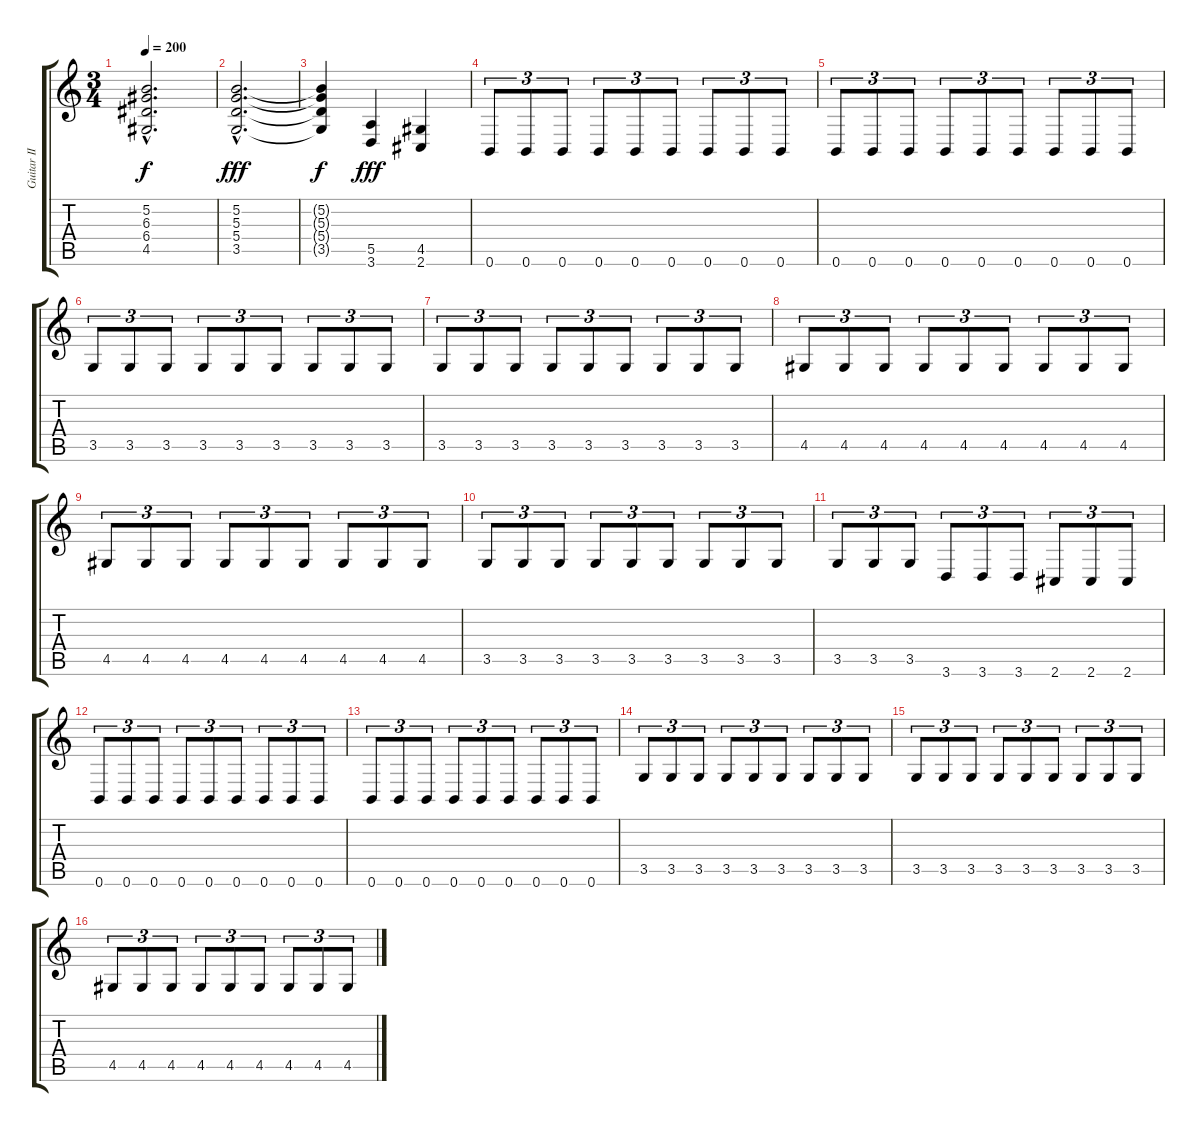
\track ("Guitar II" "Guitar II") {instrument distortionguitar}
\staff {score tabs}
\tuning (B3 Gb3 D3 A2 E2 B1) {hide}
\ts (3 4)
\tempo 200
\clef g2
\ks c
(5.2{hac t} 6.3{hac t} 6.4{hac t} 4.5{hac t}).2{d dy f} |
(5.2{hac} 5.3{hac} 5.4{hac} 3.5{hac}).2{d dy fff} |
(5.2{t} 5.3{t} 5.4{t} 3.5{t}).4{dy f} (5.5 3.6).4{dy fff} (4.5 2.6).4 |
0.6.8{tu (3 2)} 0.6.8{tu (3 2)} 0.6.8{tu (3 2)} 0.6.8{tu (3 2)} 0.6.8{tu (3 2)} 0.6.8{tu (3 2)} 0.6.8{tu (3 2)} 0.6.8{tu (3 2)} 0.6.8{tu (3 2)} |
0.6.8{tu (3 2)} 0.6.8{tu (3 2)} 0.6.8{tu (3 2)} 0.6.8{tu (3 2)} 0.6.8{tu (3 2)} 0.6.8{tu (3 2)} 0.6.8{tu (3 2)} 0.6.8{tu (3 2)} 0.6.8{tu (3 2)} |
3.5.8{tu (3 2)} 3.5.8{tu (3 2)} 3.5.8{tu (3 2)} 3.5.8{tu (3 2)} 3.5.8{tu (3 2)} 3.5.8{tu (3 2)} 3.5.8{tu (3 2)} 3.5.8{tu (3 2)} 3.5.8{tu (3 2)} |
3.5.8{tu (3 2)} 3.5.8{tu (3 2)} 3.5.8{tu (3 2)} 3.5.8{tu (3 2)} 3.5.8{tu (3 2)} 3.5.8{tu (3 2)} 3.5.8{tu (3 2)} 3.5.8{tu (3 2)} 3.5.8{tu (3 2)} |
4.5.8{tu (3 2)} 4.5.8{tu (3 2)} 4.5.8{tu (3 2)} 4.5.8{tu (3 2)} 4.5.8{tu (3 2)} 4.5.8{tu (3 2)} 4.5.8{tu (3 2)} 4.5.8{tu (3 2)} 4.5.8{tu (3 2)} |
4.5.8{tu (3 2)} 4.5.8{tu (3 2)} 4.5.8{tu (3 2)} 4.5.8{tu (3 2)} 4.5.8{tu (3 2)} 4.5.8{tu (3 2)} 4.5.8{tu (3 2)} 4.5.8{tu (3 2)} 4.5.8{tu (3 2)} |
3.5.8{tu (3 2)} 3.5.8{tu (3 2)} 3.5.8{tu (3 2)} 3.5.8{tu (3 2)} 3.5.8{tu (3 2)} 3.5.8{tu (3 2)} 3.5.8{tu (3 2)} 3.5.8{tu (3 2)} 3.5.8{tu (3 2)} |
3.5.8{tu (3 2)} 3.5.8{tu (3 2)} 3.5.8{tu (3 2)} 3.6.8{tu (3 2)} 3.6.8{tu (3 2)} 3.6.8{tu (3 2)} 2.6.8{tu (3 2)} 2.6.8{tu (3 2)} 2.6.8{tu (3 2)} |
0.6.8{tu (3 2)} 0.6.8{tu (3 2)} 0.6.8{tu (3 2)} 0.6.8{tu (3 2)} 0.6.8{tu (3 2)} 0.6.8{tu (3 2)} 0.6.8{tu (3 2)} 0.6.8{tu (3 2)} 0.6.8{tu (3 2)} |
0.6.8{tu (3 2)} 0.6.8{tu (3 2)} 0.6.8{tu (3 2)} 0.6.8{tu (3 2)} 0.6.8{tu (3 2)} 0.6.8{tu (3 2)} 0.6.8{tu (3 2)} 0.6.8{tu (3 2)} 0.6.8{tu (3 2)} |
3.5.8{tu (3 2)} 3.5.8{tu (3 2)} 3.5.8{tu (3 2)} 3.5.8{tu (3 2)} 3.5.8{tu (3 2)} 3.5.8{tu (3 2)} 3.5.8{tu (3 2)} 3.5.8{tu (3 2)} 3.5.8{tu (3 2)} |
3.5.8{tu (3 2)} 3.5.8{tu (3 2)} 3.5.8{tu (3 2)} 3.5.8{tu (3 2)} 3.5.8{tu (3 2)} 3.5.8{tu (3 2)} 3.5.8{tu (3 2)} 3.5.8{tu (3 2)} 3.5.8{tu (3 2)} |
4.5.8{tu (3 2)} 4.5.8{tu (3 2)} 4.5.8{tu (3 2)} 4.5.8{tu (3 2)} 4.5.8{tu (3 2)} 4.5.8{tu (3 2)} 4.5.8{tu (3 2)} 4.5.8{tu (3 2)} 4.5.8{tu (3 2)}
